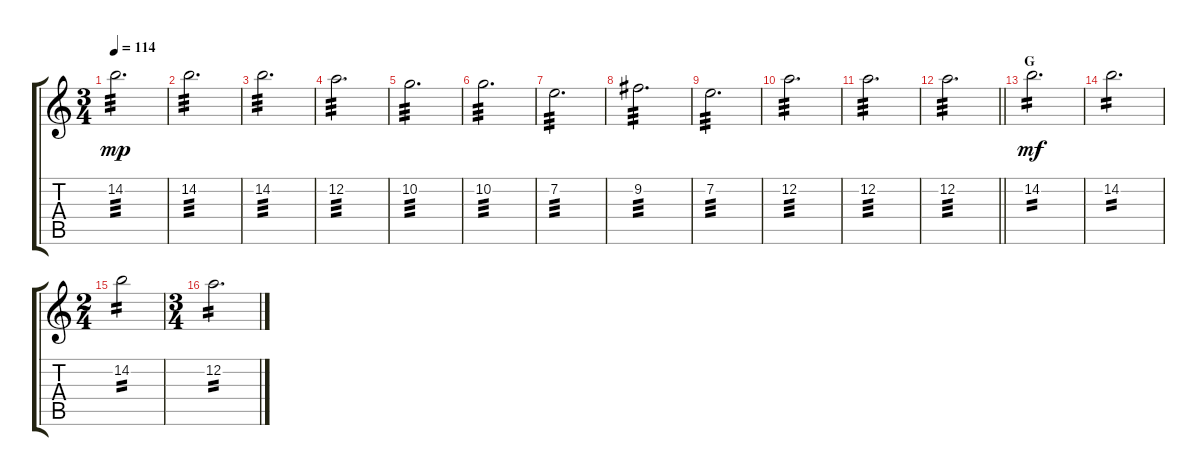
\track "" {instrument distortionguitar}
\staff {score tabs}
\tuning (D4 A3 F3 C3 G2 C2) {hide}
\ts (3 4)
\tempo 114
\clef g2
\ks c
14.2.2{d tp 3 dy mp} |
14.2.2{d tp 3} |
14.2.2{d tp 3} |
12.2.2{d tp 3} |
10.2.2{d tp 3} |
10.2.2{d tp 3} |
7.2.2{d tp 3} |
9.2.2{d tp 3} |
7.2.2{d tp 3} |
12.2.2{d tp 3} |
12.2.2{d tp 3} |
\barLineRight lightlight
12.2.2{d tp 3} |
\section ("" "G")
14.2.2{d tp 2 dy mf instrument distortionguitar} |
14.2.2{d tp 2} |
\ts (2 4)
14.2.2{tp 2} |
\ts (3 4)
12.2.2{d tp 2}
